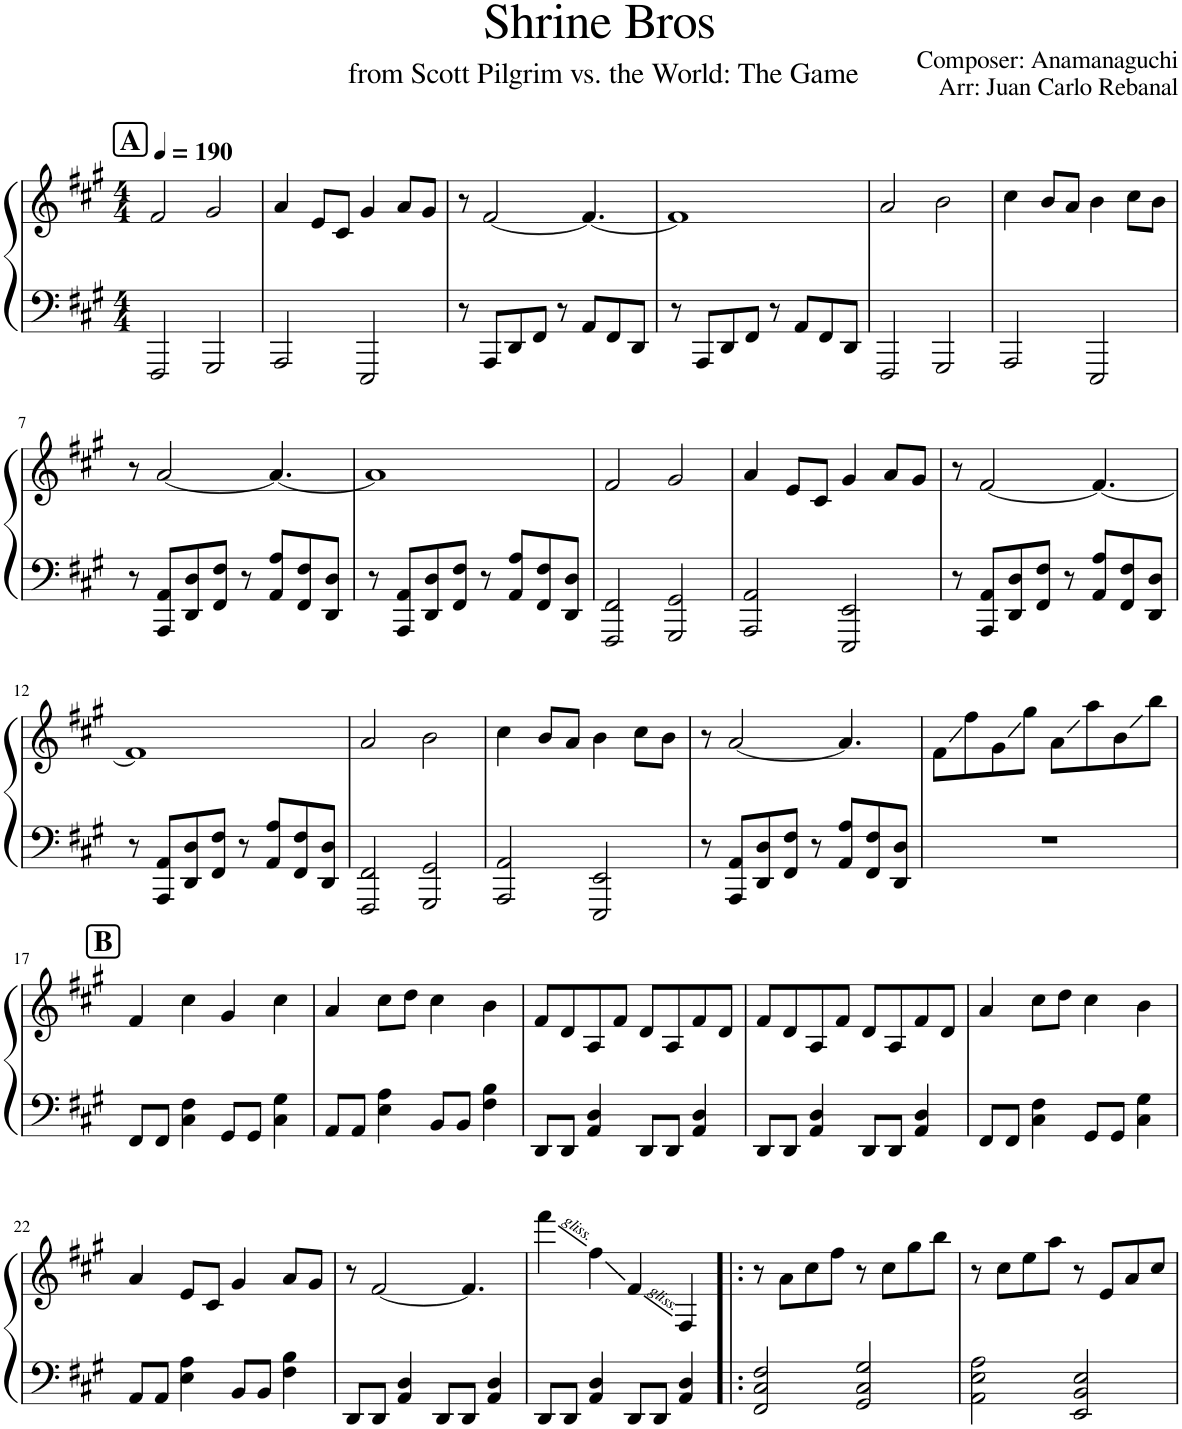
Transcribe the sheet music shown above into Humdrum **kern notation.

**kern	**kern
*part1	*part1
*staff2	*staff1
*I"Piano	*
*I'Pno.	*
*clefF4	*clefG2
*k[f#c#g#]	*k[f#c#g#]
*M4/4	*M4/4
*MM190	*MM190
!!LO:REH:place=s1:a:B:cj:fs=14:t=A
=1	=1
2FFF#/	2f#/
2GGG#/	2g#/
=2	=2
2AAA/	4a/
.	8e/L
.	8c#/J
2EEE/	4g#/
.	8a/L
.	8g#/J
=3	=3
8r	8r
8AAA/L	[2f#/
8DD/	.
8FF#/J	.
8r	.
8AA/L	4.f#/_
8FF#/	.
8DD/J	.
=4	=4
8r	1f#]
8AAA/L	.
8DD/	.
8FF#/J	.
8r	.
8AA/L	.
8FF#/	.
8DD/J	.
=5	=5
2FFF#/	2a/
2GGG#/	2b\
=6	=6
2AAA/	4cc#\
.	8b/L
.	8a/J
2EEE/	4b\
.	8cc#\L
.	8b\J
!!LO:LB:g=z
=7	=7
8r	8r
8AAA/ 8AA/L	[2a/
8DD/ 8D/	.
8FF#/ 8F#/J	.
8r	.
8AA/ 8A/L	4.a/_
8FF#/ 8F#/	.
8DD/ 8D/J	.
=8	=8
8r	1a]
8AAA/ 8AA/L	.
8DD/ 8D/	.
8FF#/ 8F#/J	.
8r	.
8AA/ 8A/L	.
8FF#/ 8F#/	.
8DD/ 8D/J	.
=9	=9
2FFF#/ 2FF#/	2f#/
2GGG#/ 2GG#/	2g#/
=10	=10
2AAA/ 2AA/	4a/
.	8e/L
.	8c#/J
2EEE/ 2EE/	4g#/
.	8a/L
.	8g#/J
=11	=11
8r	8r
8AAA/ 8AA/L	[2f#/
8DD/ 8D/	.
8FF#/ 8F#/J	.
8r	.
8AA/ 8A/L	4.f#/_
8FF#/ 8F#/	.
8DD/ 8D/J	.
!!LO:LB:g=z
=12	=12
8r	1f#]
8AAA/ 8AA/L	.
8DD/ 8D/	.
8FF#/ 8F#/J	.
8r	.
8AA/ 8A/L	.
8FF#/ 8F#/	.
8DD/ 8D/J	.
=13	=13
2FFF#/ 2FF#/	2a/
2GGG#/ 2GG#/	2b\
=14	=14
2AAA/ 2AA/	4cc#\
.	8b/L
.	8a/J
2EEE/ 2EE/	4b\
.	8cc#\L
.	8b\J
=15	=15
8r	8r
8AAA/ 8AA/L	[2a/
8DD/ 8D/	.
8FF#/ 8F#/J	.
8r	.
8AA/ 8A/L	4.a/]
8FF#/ 8F#/	.
8DD/ 8D/J	.
=16	=16
1r	8f#\L
.	8ff#\
.	8g#\
.	8gg#\J
.	8a\L
.	8aa\
.	8b\
.	8bb\J
!!LO:LB:g=z
!!LO:REH:place=s1:a:B:cj:fs=14:t=B
=17	=17
8FF#/L	4f#/
8FF#/J	.
4C#\ 4F#\	4cc#\
8GG#/L	4g#/
8GG#/J	.
4C#\ 4G#\	4cc#\
=18	=18
8AA/L	4a/
8AA/J	.
4E\ 4A\	8cc#\L
.	8dd\J
8BB/L	4cc#\
8BB/J	.
4F#\ 4B\	4b\
=19	=19
8DD/L	8f#/L
8DD/J	8d/
4AA/ 4D/	8A/
.	8f#/J
8DD/L	8d/L
8DD/J	8A/
4AA/ 4D/	8f#/
.	8d/J
=20	=20
8DD/L	8f#/L
8DD/J	8d/
4AA/ 4D/	8A/
.	8f#/J
8DD/L	8d/L
8DD/J	8A/
4AA/ 4D/	8f#/
.	8d/J
=21	=21
8FF#/L	4a/
8FF#/J	.
4C#\ 4F#\	8cc#\L
.	8dd\J
8GG#/L	4cc#\
8GG#/J	.
4C#\ 4G#\	4b\
!!LO:LB:g=z
=22	=22
8AA/L	4a/
8AA/J	.
4E\ 4A\	8e/L
.	8c#/J
8BB/L	4g#/
8BB/J	.
4F#\ 4B\	8a/L
.	8g#/J
=23	=23
8DD/L	8r
8DD/J	[2f#/
4AA/ 4D/	.
8DD/L	.
8DD/J	4.f#/]
4AA/ 4D/	.
=24	=24
8DD/L	4fff#\
8DD/J	.
4AA/ 4D/	4ff#\
8DD/L	4f#/
8DD/J	.
4AA/ 4D/	4F#/
=25!|:	=25!|:
2FF#/ 2C#/ 2F#/	8r
.	8a\L
.	8cc#\
.	8ff#\J
2GG#/ 2C#/ 2G#/	8r
.	8cc#\L
.	8gg#\
.	8bb\J
=26	=26
2AA\ 2E\ 2A\	8r
.	8cc#\L
.	8ee\
.	8aa\J
2EE/ 2BB/ 2E/	8r
.	8e/L
.	8a/
.	8cc#/J
=	=
*-	*-
